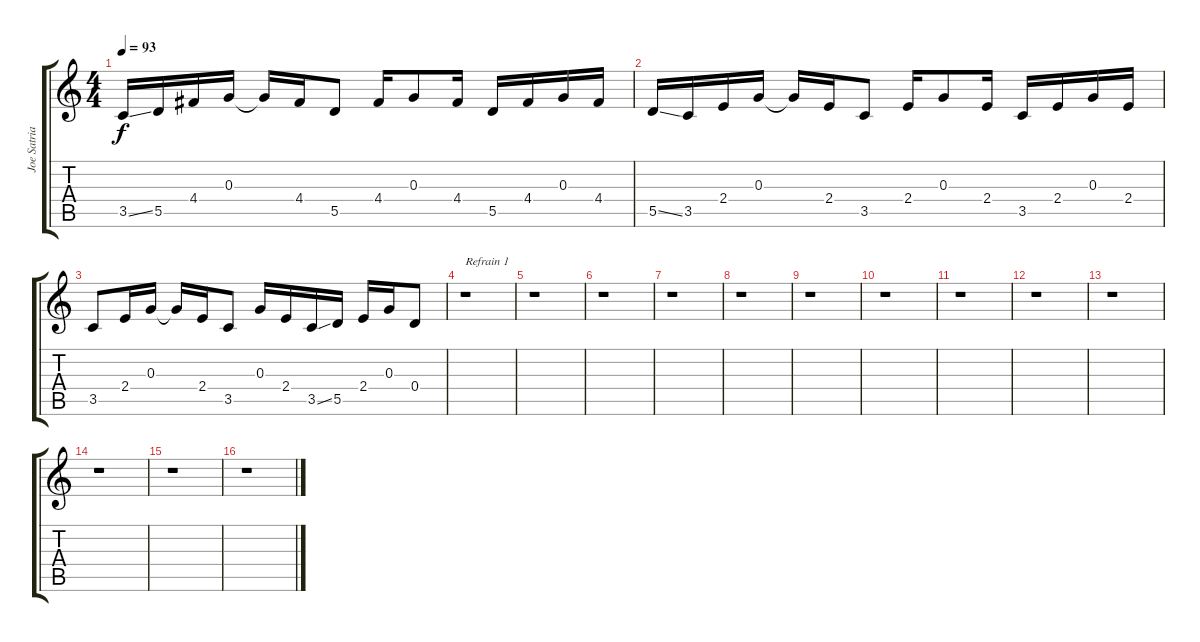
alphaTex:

\track ("Joe Satriani" "Joe Satria") {instrument electricguitarmuted}
\staff {score tabs}
\tuning (E4 B3 G3 D3 A2 E2) {hide}
\ts (4 4)
\tempo 93
\clef g2
\ks c
3.5{ss}.16{dy f} 5.5.16 4.4.16 0.3.16 0.3{t}.16 4.4.16 5.5.8 4.4.16 0.3.8 4.4.16 5.5.16 4.4.16 0.3.16 4.4.16 |
5.5{ss}.16 3.5.16 2.4.16 0.3.16 0.3{t}.16 2.4.16 3.5.8 2.4.16 0.3.8 2.4.16 3.5.16 2.4.16 0.3.16 2.4.16 |
3.5.8 2.4.16 0.3.16 0.3{t}.16 2.4.16 3.5.8 0.3.16 2.4.16 3.5{ss}.16 5.5.16 2.4.16 0.3.16 0.4.8 |
r.1{txt "Refrain 1"} |
r.1 |
r.1 |
r.1 |
r.1 |
r.1 |
r.1 |
r.1 |
r.1 |
r.1 |
r.1 |
r.1 |
r.1
